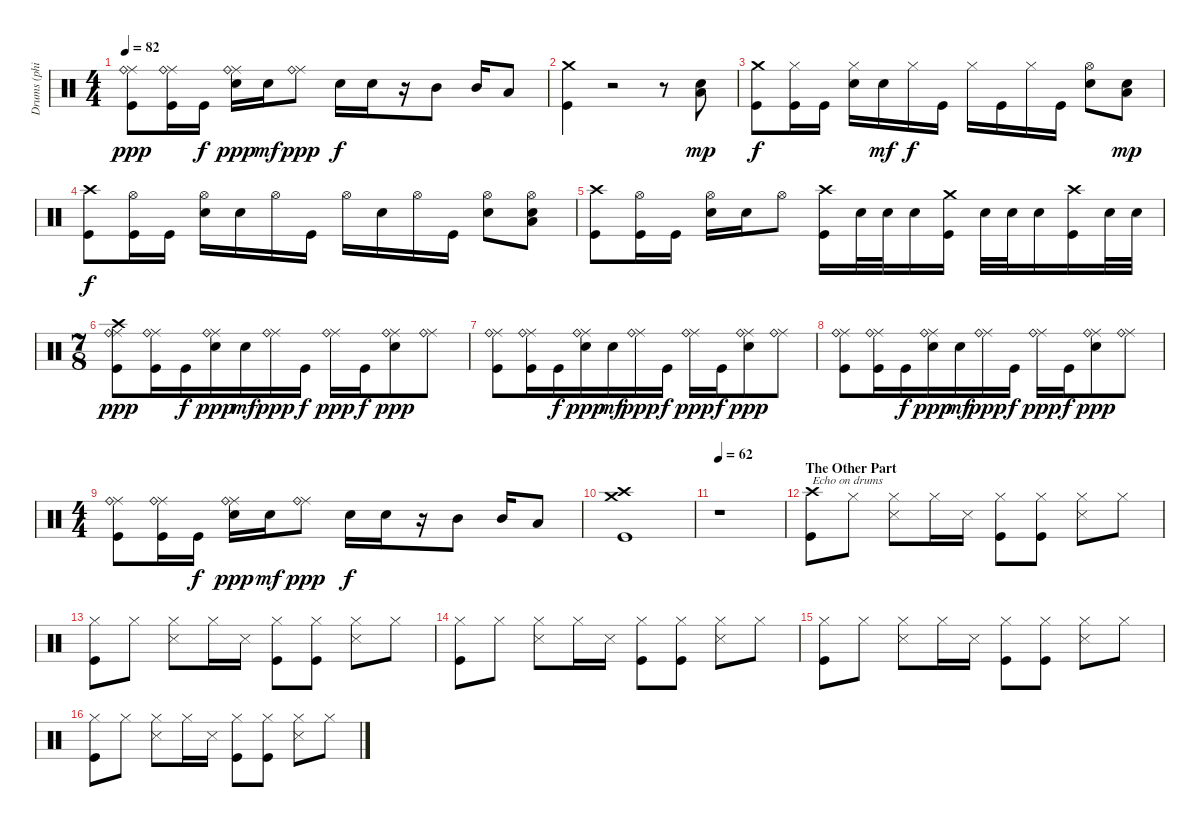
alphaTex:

\track ("Drums (phil)" "Drums (phi") {instrument percussion}
\staff {score}
\articulation defaults
\ts (4 4)
\tempo 82
\clef neutral
\ks c
("Ride (middle)" "Ride (bell)" "Kick (hit)").8{dy ppp} ("Ride (middle)" "Ride (bell)" "Kick (hit)").16 "Kick (hit)".16{dy f} ("Ride (middle)" "Ride (bell)" "Snare (hit) 2").16{dy ppp} "Snare (hit) 2".16{dy mf} ("Ride (middle)" "Ride (bell)").8{dy ppp} "Snare (hit) 2".16{dy f} "Snare (hit) 2".16 r.16 "Mid Tom (hit)".8 "Mid Tom (hit)".16 "Low Tom (hit)".8 |
("Crash medium (hit)" "Kick (hit)").4 r.2 r.8 ("Snare (hit) 2" "Low Tom (hit)").8{dy mp} |
("Crash medium (hit)" "Kick (hit)").8{dy f} ("Hi-Hat (closed)" "Kick (hit)").16 "Kick (hit)".16 ("Hi-Hat (closed)" "Snare (hit) 2").16 "Snare (hit) 2".16{dy mf} "Hi-Hat (closed)".16{dy f} "Kick (hit)".16 "Hi-Hat (closed)".16 "Kick (hit)".16 "Hi-Hat (closed)".16 "Kick (hit)".16 ("Hi-Hat (open)" "Snare (hit) 2").8 ("Snare (hit) 2" "Low Floor Tom (hit)").8{dy mp} |
("Crash high (hit)" "Kick (hit)").8{dy f} ("Hi-Hat (open)" "Kick (hit)").16 "Kick (hit)".16 ("Hi-Hat (open)" "Snare (hit) 2").16 "Snare (hit) 2".16 "Hi-Hat (open)".16 "Kick (hit)".16 "Hi-Hat (open)".16 "Snare (hit) 2".16 "Hi-Hat (open)".16 "Kick (hit)".16 ("Hi-Hat (open)" "Snare (hit) 2").8 ("Hi-Hat (open)" "Snare (hit) 2" "Low Floor Tom (hit)").8 |
("Crash high (hit)" "Kick (hit)").8 ("Hi-Hat (open)" "Kick (hit)").16 "Kick (hit)".16 ("Hi-Hat (open)" "Snare (hit) 2").16 "Snare (hit) 2".16 "Hi-Hat (open)".8 ("Crash high (hit)" "Kick (hit)").16 "Snare (hit) 2".32 "Snare (hit) 2".32 "Snare (hit) 2".16 ("Crash medium (hit)" "Kick (hit)").16 "Snare (hit) 2".32 "Snare (hit) 2".32 "Snare (hit) 2".16 ("Crash high (hit)" "Kick (hit)").16 "Snare (hit) 2".32 "Snare (hit) 2".32 |
\ts (7 8)
("Ride (middle)" "Ride (bell)" "Crash high (hit)" "Kick (hit)").8{dy ppp} ("Ride (middle)" "Ride (bell)" "Kick (hit)").16 "Kick (hit)".16{dy f} ("Ride (middle)" "Ride (bell)" "Snare (hit) 2").16{dy ppp} "Snare (hit) 2".16{dy mf} ("Ride (middle)" "Ride (bell)").16{dy ppp} "Kick (hit)".16{dy f} ("Ride (middle)" "Ride (bell)").16{dy ppp} "Kick (hit)".16{dy f} ("Ride (middle)" "Ride (bell)" "Snare (hit) 2").8{dy ppp} ("Ride (middle)" "Ride (bell)").8 |
("Ride (middle)" "Ride (bell)" "Kick (hit)").8 ("Ride (middle)" "Ride (bell)" "Kick (hit)").16 "Kick (hit)".16{dy f} ("Ride (middle)" "Ride (bell)" "Snare (hit) 2").16{dy ppp} "Snare (hit) 2".16{dy mf} ("Ride (middle)" "Ride (bell)").16{dy ppp} "Kick (hit)".16{dy f} ("Ride (middle)" "Ride (bell)").16{dy ppp} "Kick (hit)".16{dy f} ("Ride (middle)" "Ride (bell)" "Snare (hit) 2").8{dy ppp} ("Ride (middle)" "Ride (bell)").8 |
("Ride (middle)" "Ride (bell)" "Kick (hit)").8 ("Ride (middle)" "Ride (bell)" "Kick (hit)").16 "Kick (hit)".16{dy f} ("Ride (middle)" "Ride (bell)" "Snare (hit) 2").16{dy ppp} "Snare (hit) 2".16{dy mf} ("Ride (middle)" "Ride (bell)").16{dy ppp} "Kick (hit)".16{dy f} ("Ride (middle)" "Ride (bell)").16{dy ppp} "Kick (hit)".16{dy f} ("Ride (middle)" "Ride (bell)" "Snare (hit) 2").8{dy ppp} ("Ride (middle)" "Ride (bell)").8 |
\ts (4 4)
("Ride (middle)" "Ride (bell)" "Kick (hit)").8 ("Ride (middle)" "Ride (bell)" "Kick (hit)").16 "Kick (hit)".16{dy f} ("Ride (middle)" "Ride (bell)" "Snare (hit) 2").16{dy ppp} "Snare (hit) 2".16{dy mf} ("Ride (middle)" "Ride (bell)").8{dy ppp} "Snare (hit) 2".16{dy f} "Snare (hit) 2".16 r.16 "Mid Tom (hit)".8 "Mid Tom (hit)".16 "Low Tom (hit)".8 |
("Crash high (hit)" "Crash medium (hit)" "Kick (hit)").1 |
\tempo 62
r.1 |
\section ("" "The Other Part")
("Crash high (hit)" "Kick (hit)").8{txt "Echo on drums"} "Hi-Hat (closed)".8 ("Hi-Hat (closed)" "Snare (side stick) 3").8 "Hi-Hat (closed)".16 "Snare (side stick) 3".16 ("Hi-Hat (closed)" "Kick (hit)").8 ("Hi-Hat (closed)" "Kick (hit)").8 ("Hi-Hat (closed)" "Snare (side stick) 3").8 "Hi-Hat (closed)".8 |
("Hi-Hat (closed)" "Kick (hit)").8 "Hi-Hat (closed)".8 ("Hi-Hat (closed)" "Snare (side stick) 3").8 "Hi-Hat (closed)".16 "Snare (side stick) 3".16 ("Hi-Hat (closed)" "Kick (hit)").8 ("Hi-Hat (closed)" "Kick (hit)").8 ("Hi-Hat (closed)" "Snare (side stick) 3").8 "Hi-Hat (closed)".8 |
("Hi-Hat (closed)" "Kick (hit)").8 "Hi-Hat (closed)".8 ("Hi-Hat (closed)" "Snare (side stick) 3").8 "Hi-Hat (closed)".16 "Snare (side stick) 3".16 ("Hi-Hat (closed)" "Kick (hit)").8 ("Hi-Hat (closed)" "Kick (hit)").8 ("Hi-Hat (closed)" "Snare (side stick) 3").8 "Hi-Hat (closed)".8 |
("Hi-Hat (closed)" "Kick (hit)").8 "Hi-Hat (closed)".8 ("Hi-Hat (closed)" "Snare (side stick) 3").8 "Hi-Hat (closed)".16 "Snare (side stick) 3".16 ("Hi-Hat (closed)" "Kick (hit)").8 ("Hi-Hat (closed)" "Kick (hit)").8 ("Hi-Hat (closed)" "Snare (side stick) 3").8 "Hi-Hat (closed)".8 |
("Hi-Hat (closed)" "Kick (hit)").8 "Hi-Hat (closed)".8 ("Hi-Hat (closed)" "Snare (side stick) 3").8 "Hi-Hat (closed)".16 "Snare (side stick) 3".16 ("Hi-Hat (closed)" "Kick (hit)").8 ("Hi-Hat (closed)" "Kick (hit)").8 ("Hi-Hat (closed)" "Snare (side stick) 3").8 "Hi-Hat (closed)".8
